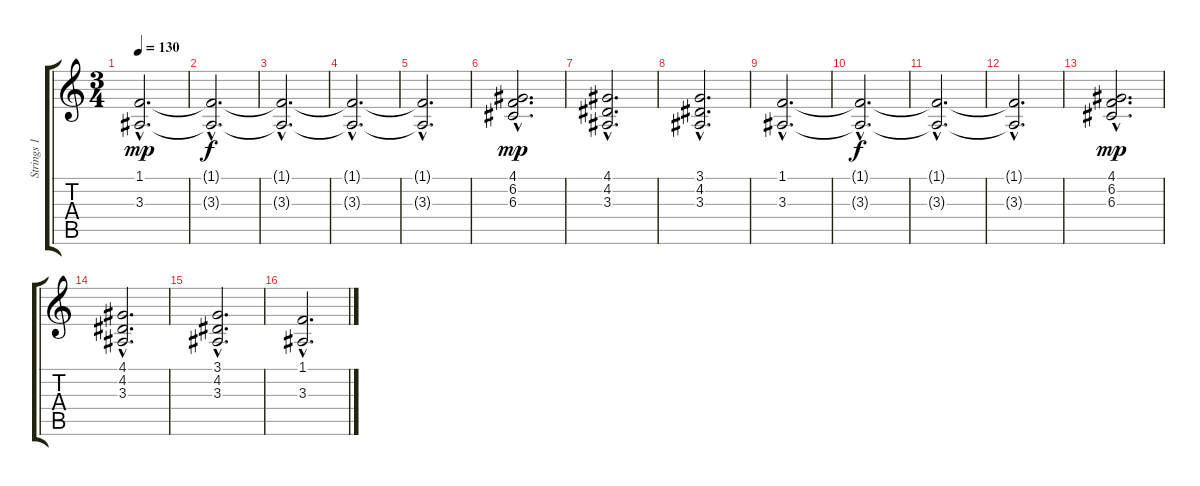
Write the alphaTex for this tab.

\track ("Strings 1" "Strings 1") {instrument stringensemble1}
\staff {score tabs}
\tuning (E4 B3 G3 D3 A2 E2) {hide}
\ts (3 4)
\tempo 130
\clef g2
\ks c
(1.1{hac} 3.3{hac}).2{d dy mp} |
(1.1{hac t} 3.3{hac t}).2{d dy f} |
(1.1{hac t} 3.3{hac t}).2{d} |
(1.1{hac t} 3.3{hac t}).2{d} |
(1.1{hac t} 3.3{hac t}).2{d} |
(4.1{hac} 6.2{hac} 6.3{hac}).2{d dy mp} |
(4.1{hac} 4.2{hac} 3.3{hac}).2{d} |
(3.1{hac} 4.2{hac} 3.3{hac}).2{d} |
(1.1{hac} 3.3{hac}).2{d} |
(1.1{hac t} 3.3{hac t}).2{d dy f} |
(1.1{hac t} 3.3{hac t}).2{d} |
(1.1{hac t} 3.3{hac t}).2{d} |
(4.1{hac} 6.2{hac} 6.3{hac}).2{d dy mp} |
(4.1{hac} 4.2{hac} 3.3{hac}).2{d} |
(3.1{hac} 4.2{hac} 3.3{hac}).2{d} |
(1.1{hac} 3.3{hac}).2{d}
